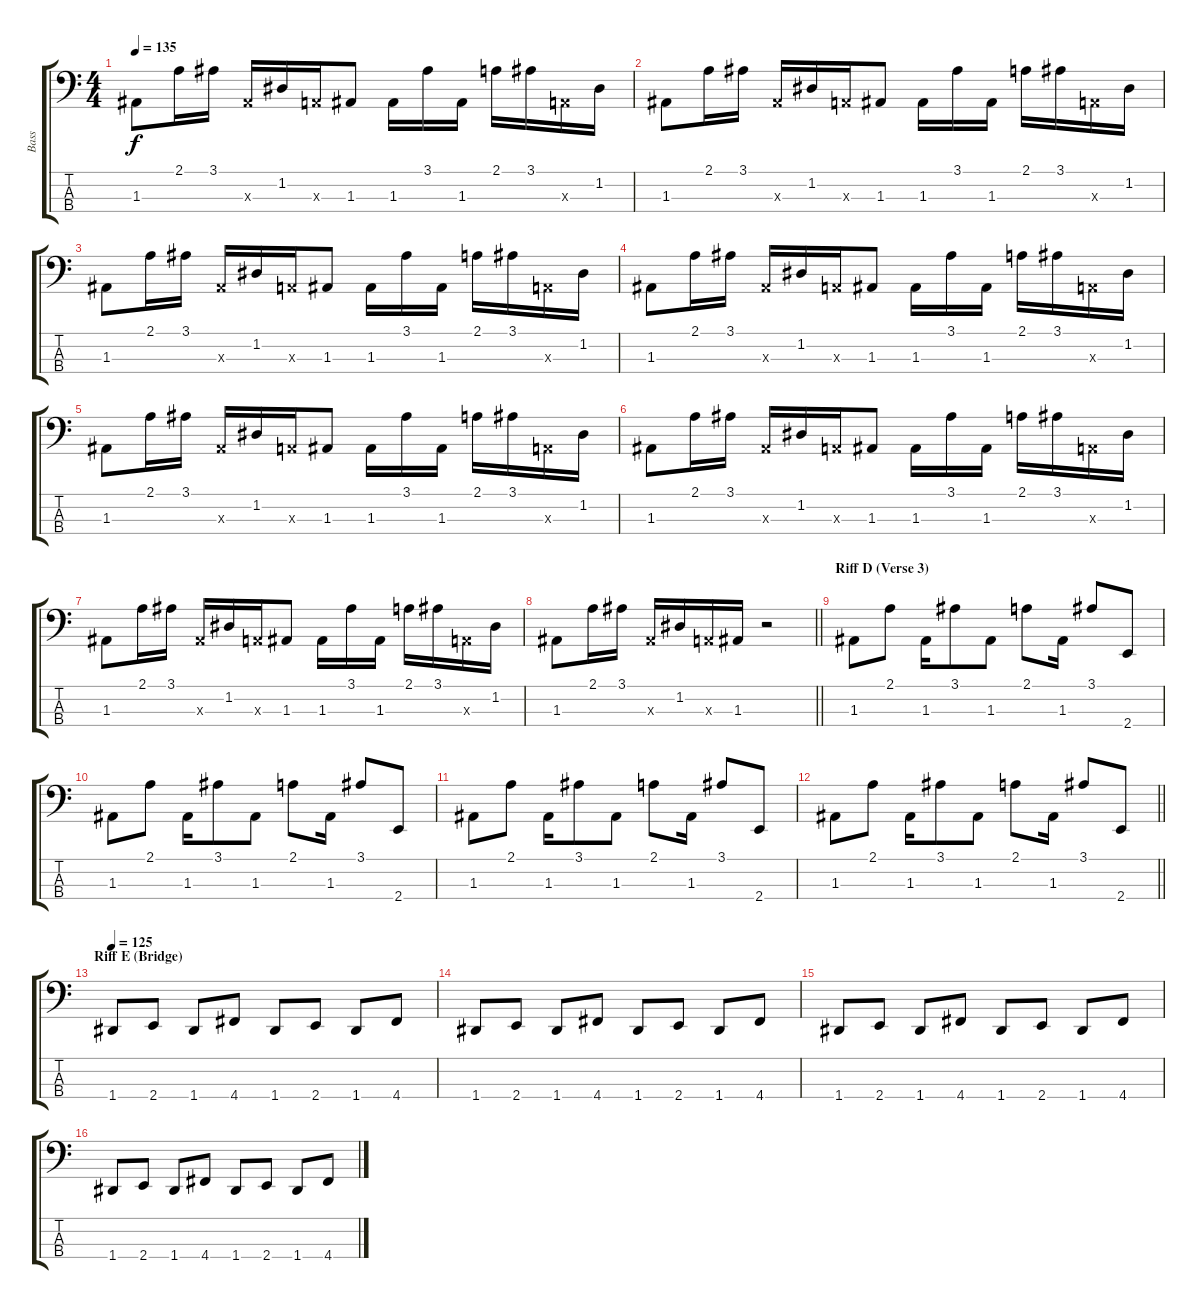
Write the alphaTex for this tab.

\track ("Bass" "Bass") {instrument slapbass1}
\staff {score tabs}
\tuning (G2 D2 A1 D1) {hide}
\ts (4 4)
\tempo 135
\clef f4
\ks c
1.3.8{dy f instrument slapbass1} 2.1.16 3.1.16 1.3{x}.16 1.2.16 0.3{x}.16 1.3.8 1.3.16 3.1.16 1.3.16 2.1.16 3.1.16 0.3{x}.16 1.2.16 |
1.3.8 2.1.16 3.1.16 1.3{x}.16 1.2.16 0.3{x}.16 1.3.8 1.3.16 3.1.16 1.3.16 2.1.16 3.1.16 0.3{x}.16 1.2.16 |
1.3.8 2.1.16 3.1.16 1.3{x}.16 1.2.16 0.3{x}.16 1.3.8 1.3.16 3.1.16 1.3.16 2.1.16 3.1.16 0.3{x}.16 1.2.16 |
1.3.8 2.1.16 3.1.16 1.3{x}.16 1.2.16 0.3{x}.16 1.3.8 1.3.16 3.1.16 1.3.16 2.1.16 3.1.16 0.3{x}.16 1.2.16 |
1.3.8 2.1.16 3.1.16 1.3{x}.16 1.2.16 0.3{x}.16 1.3.8 1.3.16 3.1.16 1.3.16 2.1.16 3.1.16 0.3{x}.16 1.2.16 |
1.3.8 2.1.16 3.1.16 1.3{x}.16 1.2.16 0.3{x}.16 1.3.8 1.3.16 3.1.16 1.3.16 2.1.16 3.1.16 0.3{x}.16 1.2.16 |
1.3.8 2.1.16 3.1.16 1.3{x}.16 1.2.16 0.3{x}.16 1.3.8 1.3.16 3.1.16 1.3.16 2.1.16 3.1.16 0.3{x}.16 1.2.16 |
\barLineRight lightlight
1.3.8 2.1.16 3.1.16 1.3{x}.16 1.2.16 0.3{x}.16 1.3.16 r.2 |
\section ("" "Riff D (Verse 3)")
1.3.8 2.1.8 1.3.16 3.1.8 1.3.8 2.1.8 1.3.16 3.1.8 2.4.8 |
1.3.8 2.1.8 1.3.16 3.1.8 1.3.8 2.1.8 1.3.16 3.1.8 2.4.8 |
1.3.8 2.1.8 1.3.16 3.1.8 1.3.8 2.1.8 1.3.16 3.1.8 2.4.8 |
\barLineRight lightlight
1.3.8 2.1.8 1.3.16 3.1.8 1.3.8 2.1.8 1.3.16 3.1.8 2.4.8 |
\section ("" "Riff E (Bridge)")
\tempo 125
1.4.8{instrument electricbassfinger} 2.4.8 1.4.8 4.4.8 1.4.8 2.4.8 1.4.8 4.4.8 |
1.4.8 2.4.8 1.4.8 4.4.8 1.4.8 2.4.8 1.4.8 4.4.8 |
1.4.8 2.4.8 1.4.8 4.4.8 1.4.8 2.4.8 1.4.8 4.4.8 |
1.4.8 2.4.8 1.4.8 4.4.8 1.4.8 2.4.8 1.4.8 4.4.8
